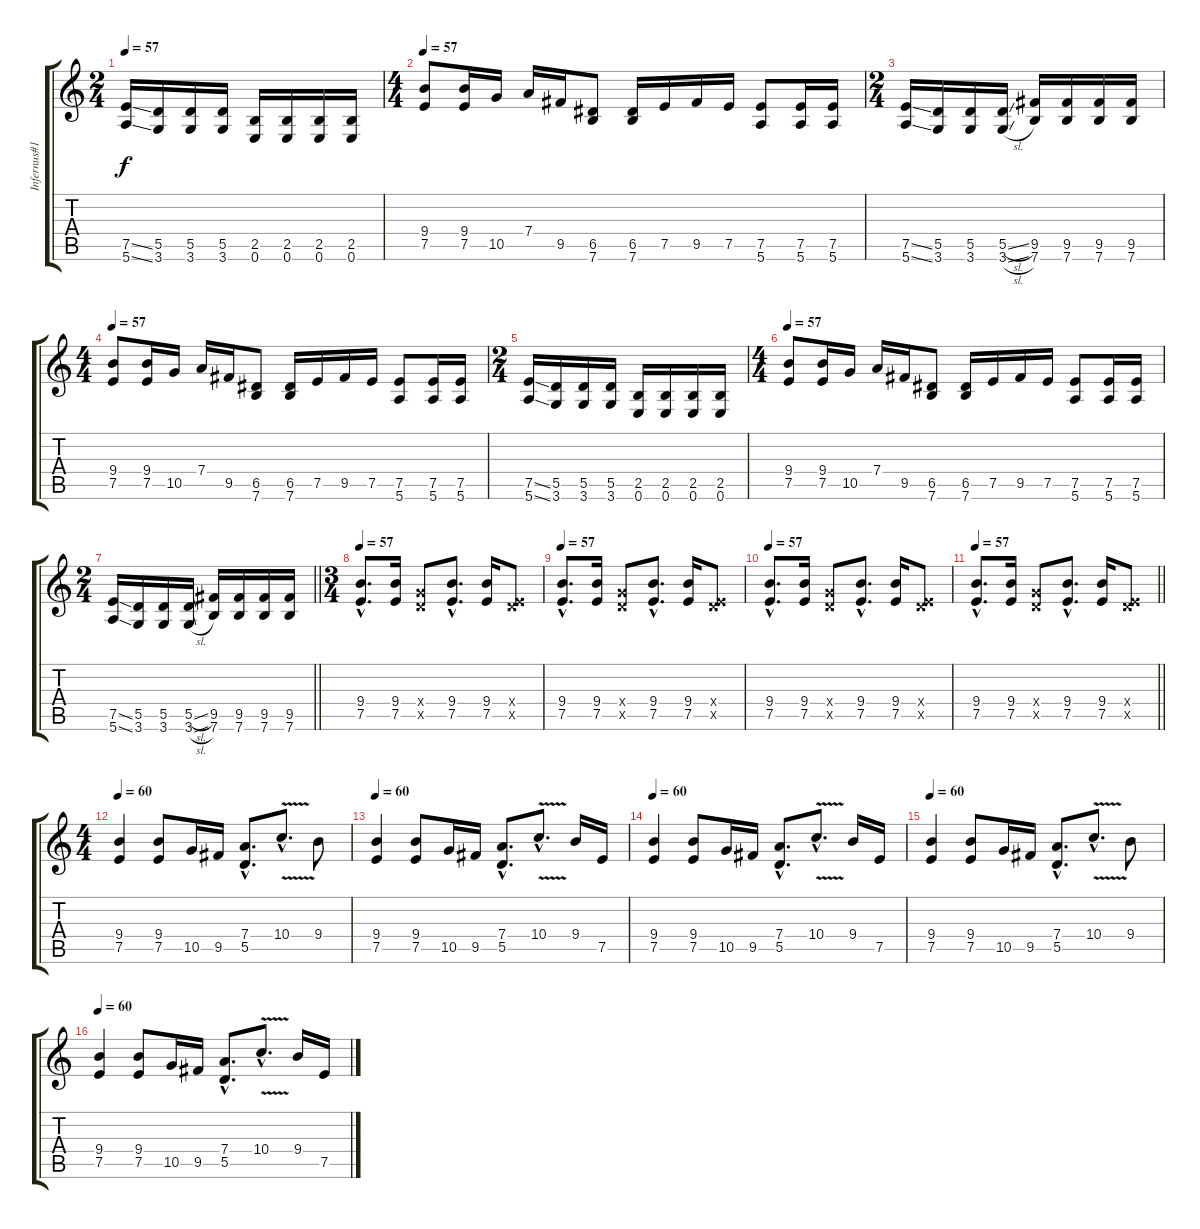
\track ("Infernus#1" "Infernus#1") {instrument overdrivenguitar}
\staff {score tabs}
\tuning (E4 B3 G3 D3 A2 E2) {hide}
\ts (2 4)
\tempo 57
\clef g2
\ks c
(7.5{ss} 5.6{ss}).16{dy f} (5.5 3.6).16 (5.5 3.6).16 (5.5 3.6).16 (2.5 0.6).16 (2.5 0.6).16 (2.5 0.6).16 (2.5 0.6).16 |
\ts (4 4)
\tempo 57
(9.4 7.5).8 (9.4 7.5).16 10.5.16 7.4.16 9.5.16 (6.5 7.6).8 (6.5 7.6).16 7.5.16 9.5.16 7.5.16 (7.5 5.6).8 (7.5 5.6).16 (7.5 5.6).16 |
\ts (2 4)
(7.5{ss} 5.6{ss}).16 (5.5 3.6).16 (5.5 3.6).16 (5.5{sl} 3.6{sl}).16 (9.5 7.6).16 (9.5 7.6).16 (9.5 7.6).16 (9.5 7.6).16 |
\ts (4 4)
\tempo 57
(9.4 7.5).8 (9.4 7.5).16 10.5.16 7.4.16 9.5.16 (6.5 7.6).8 (6.5 7.6).16 7.5.16 9.5.16 7.5.16 (7.5 5.6).8 (7.5 5.6).16 (7.5 5.6).16 |
\ts (2 4)
(7.5{ss} 5.6{ss}).16 (5.5 3.6).16 (5.5 3.6).16 (5.5 3.6).16 (2.5 0.6).16 (2.5 0.6).16 (2.5 0.6).16 (2.5 0.6).16 |
\ts (4 4)
\tempo 57
(9.4 7.5).8 (9.4 7.5).16 10.5.16 7.4.16 9.5.16 (6.5 7.6).8 (6.5 7.6).16 7.5.16 9.5.16 7.5.16 (7.5 5.6).8 (7.5 5.6).16 (7.5 5.6).16 |
\ts (2 4)
\barLineRight lightlight
(7.5{ss} 5.6{ss}).16 (5.5 3.6).16 (5.5 3.6).16 (5.5{sl} 3.6{sl}).16 (9.5 7.6).16 (9.5 7.6).16 (9.5 7.6).16 (9.5 7.6).16 |
\ts (3 4)
\tempo 57
(9.4{hac} 7.5{hac}).8{d} (9.4 7.5).16 (0.4{x} 10.5{x}).8 (9.4{hac} 7.5{hac}).8{d} (9.4 7.5).16 (0.4{x} 7.5{x}).8 |
\tempo 57
(9.4{hac} 7.5{hac}).8{d} (9.4 7.5).16 (0.4{x} 10.5{x}).8 (9.4{hac} 7.5{hac}).8{d} (9.4 7.5).16 (0.4{x} 7.5{x}).8 |
\tempo 57
(9.4{hac} 7.5{hac}).8{d} (9.4 7.5).16 (0.4{x} 10.5{x}).8 (9.4{hac} 7.5{hac}).8{d} (9.4 7.5).16 (0.4{x} 7.5{x}).8 |
\tempo 57
\barLineRight lightlight
(9.4{hac} 7.5{hac}).8{d} (9.4 7.5).16 (0.4{x} 10.5{x}).8 (9.4{hac} 7.5{hac}).8{d} (9.4 7.5).16 (0.4{x} 7.5{x}).8 |
\ts (4 4)
\tempo 60
(9.4 7.5).4 (9.4 7.5).8 10.5.16 9.5.16 (7.4{hac} 5.5{hac}).8{d} 10.4{v hac}.8{d} 9.4.8 |
\tempo 60
(9.4 7.5).4 (9.4 7.5).8 10.5.16 9.5.16 (7.4{hac} 5.5{hac}).8{d} 10.4{v hac}.8{d} 9.4.16 7.5.16 |
\tempo 60
(9.4 7.5).4 (9.4 7.5).8 10.5.16 9.5.16 (7.4{hac} 5.5{hac}).8{d} 10.4{v hac}.8{d} 9.4.16 7.5.16 |
\tempo 60
(9.4 7.5).4 (9.4 7.5).8 10.5.16 9.5.16 (7.4{hac} 5.5{hac}).8{d} 10.4{v hac}.8{d} 9.4.8 |
\tempo 60
(9.4 7.5).4 (9.4 7.5).8 10.5.16 9.5.16 (7.4{hac} 5.5{hac}).8{d} 10.4{v hac}.8{d} 9.4.16 7.5.16
